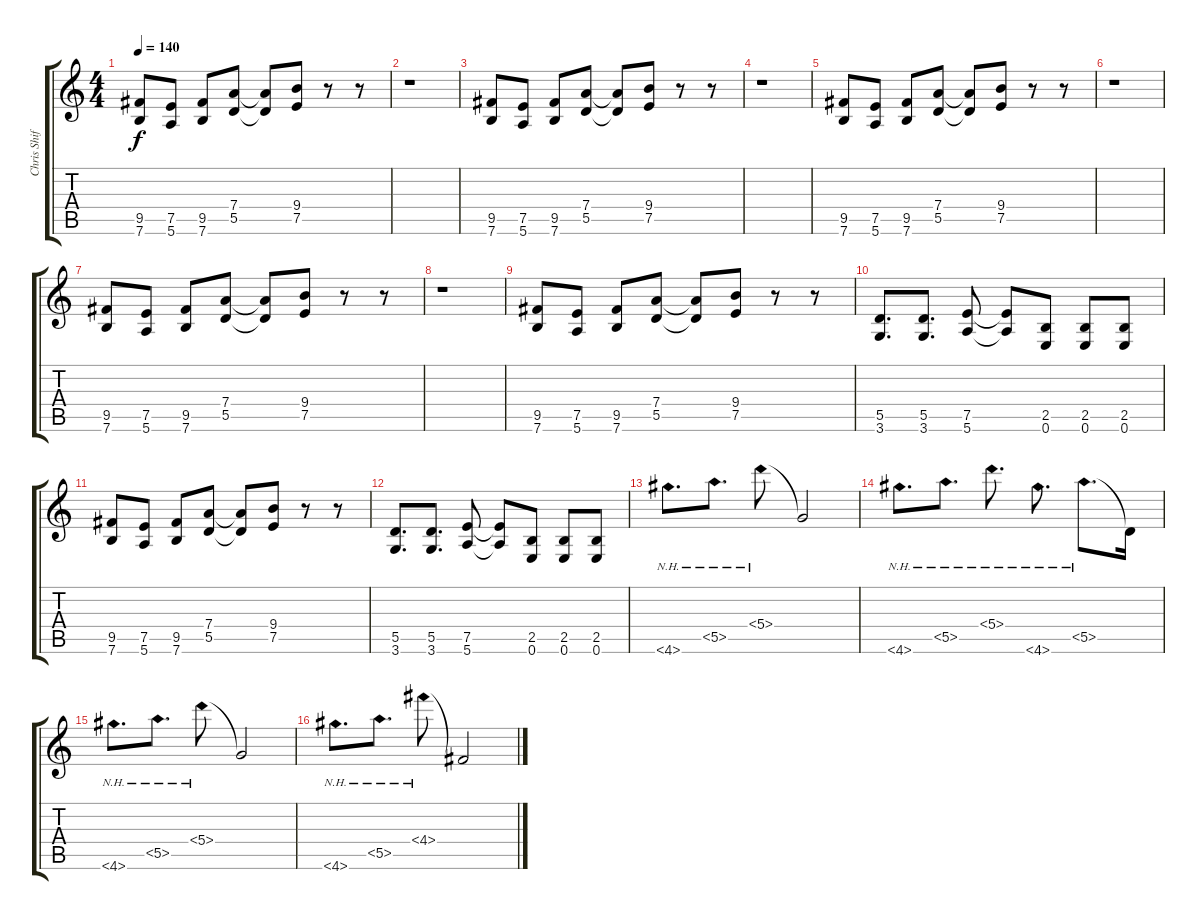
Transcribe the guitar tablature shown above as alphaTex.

\track ("Chris Shifflet (Líder)" "Chris Shif") {instrument distortionguitar}
\staff {score tabs}
\tuning (E4 B3 G3 D3 A2 E2) {hide}
\ts (4 4)
\tempo 140
\clef g2
\ks c
(9.5 7.6).8{dy f} (7.5 5.6).8 (9.5 7.6).8 (7.4 5.5).8 (7.4{t} 5.5{t}).8 (9.4 7.5).8 r.8 r.8 |
r.1 |
(9.5 7.6).8 (7.5 5.6).8 (9.5 7.6).8 (7.4 5.5).8 (7.4{t} 5.5{t}).8 (9.4 7.5).8 r.8 r.8 |
r.1 |
(9.5 7.6).8 (7.5 5.6).8 (9.5 7.6).8 (7.4 5.5).8 (7.4{t} 5.5{t}).8 (9.4 7.5).8 r.8 r.8 |
r.1 |
(9.5 7.6).8 (7.5 5.6).8 (9.5 7.6).8 (7.4 5.5).8 (7.4{t} 5.5{t}).8 (9.4 7.5).8 r.8 r.8 |
r.1 |
(9.5 7.6).8 (7.5 5.6).8 (9.5 7.6).8 (7.4 5.5).8 (7.4{t} 5.5{t}).8 (9.4 7.5).8 r.8 r.8 |
(5.5 3.6).8{d} (5.5 3.6).8{d} (7.5 5.6).8 (7.5{t} 5.6{t}).8 (2.5 0.6).8 (2.5 0.6).8 (2.5 0.6).8 |
(9.5 7.6).8 (7.5 5.6).8 (9.5 7.6).8 (7.4 5.5).8 (7.4{t} 5.5{t}).8 (9.4 7.5).8 r.8 r.8 |
(5.5 3.6).8{d} (5.5 3.6).8{d} (7.5 5.6).8 (7.5{t} 5.6{t}).8 (2.5 0.6).8 (2.5 0.6).8 (2.5 0.6).8 |
4.6{nh}.8{d volume 16 instrument distortionguitar} 5.5{nh}.8{d} 5.4{nh}.8 5.4{t}.2 |
4.6{nh}.8{d} 5.5{nh}.8{d} 5.4{nh}.8{d} 4.6{nh}.8{d} 5.5{nh}.8{d} 5.5{t}.16 |
4.6{nh}.8{d} 5.5{nh}.8{d} 5.4{nh}.8 5.4{t}.2 |
4.6{nh}.8{d} 5.5{nh}.8{d} 4.4{nh}.8 4.4{t}.2
